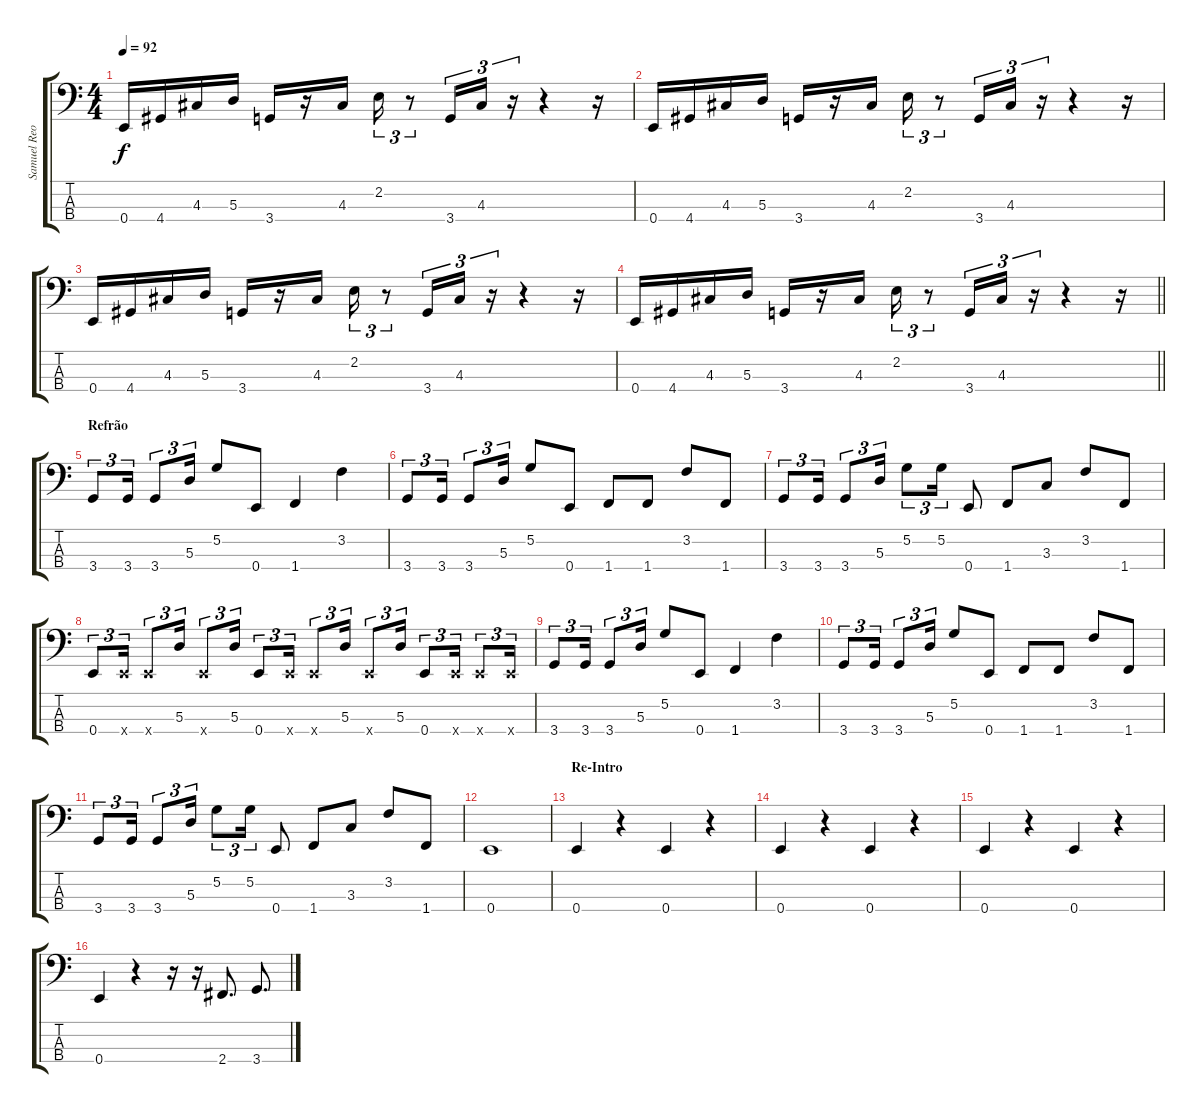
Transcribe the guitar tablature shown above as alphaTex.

\track ("Samuel Reoli" "Samuel Reo") {instrument electricbassfinger}
\staff {score tabs}
\tuning (G2 D2 A1 E1) {hide}
\ts (4 4)
\tempo 92
\clef f4
\ks c
0.4.16{dy f} 4.4.16 4.3.16 5.3.16 3.4.16 r.16 4.3.16 2.2.16{tu (3 2)} r.8{tu (3 2)} 3.4.16{tu (3 2)} 4.3.16{tu (3 2)} r.16{tu (3 2)} r.4 r.16 |
0.4.16 4.4.16 4.3.16 5.3.16 3.4.16 r.16 4.3.16 2.2.16{tu (3 2)} r.8{tu (3 2)} 3.4.16{tu (3 2)} 4.3.16{tu (3 2)} r.16{tu (3 2)} r.4 r.16 |
0.4.16 4.4.16 4.3.16 5.3.16 3.4.16 r.16 4.3.16 2.2.16{tu (3 2)} r.8{tu (3 2)} 3.4.16{tu (3 2)} 4.3.16{tu (3 2)} r.16{tu (3 2)} r.4 r.16 |
\barLineRight lightlight
0.4.16 4.4.16 4.3.16 5.3.16 3.4.16 r.16 4.3.16 2.2.16{tu (3 2)} r.8{tu (3 2)} 3.4.16{tu (3 2)} 4.3.16{tu (3 2)} r.16{tu (3 2)} r.4 r.16 |
\section ("" "Refrão")
3.4.8{tu (3 2) instrument slapbass1} 3.4.16{tu (3 2)} 3.4.8{tu (3 2)} 5.3.16{tu (3 2)} 5.2.8 0.4.8 1.4.4 3.2.4 |
3.4.8{tu (3 2)} 3.4.16{tu (3 2)} 3.4.8{tu (3 2)} 5.3.16{tu (3 2)} 5.2.8 0.4.8 1.4.8 1.4.8 3.2.8 1.4.8 |
3.4.8{tu (3 2)} 3.4.16{tu (3 2)} 3.4.8{tu (3 2)} 5.3.16{tu (3 2)} 5.2.8{tu (3 2)} 5.2.16{tu (3 2)} 0.4.8 1.4.8 3.3.8 3.2.8 1.4.8 |
0.4.8{tu (3 2)} 0.4{x}.16{tu (3 2)} 0.4{x}.8{tu (3 2)} 5.3.16{tu (3 2)} 0.4{x}.8{tu (3 2)} 5.3.16{tu (3 2)} 0.4.8{tu (3 2)} 0.4{x}.16{tu (3 2)} 0.4{x}.8{tu (3 2)} 5.3.16{tu (3 2)} 0.4{x}.8{tu (3 2)} 5.3.16{tu (3 2)} 0.4.8{tu (3 2)} 0.4{x}.16{tu (3 2)} 0.4{x}.8{tu (3 2)} 0.4{x}.16{tu (3 2)} |
3.4.8{tu (3 2) instrument slapbass1} 3.4.16{tu (3 2)} 3.4.8{tu (3 2)} 5.3.16{tu (3 2)} 5.2.8 0.4.8 1.4.4 3.2.4 |
3.4.8{tu (3 2)} 3.4.16{tu (3 2)} 3.4.8{tu (3 2)} 5.3.16{tu (3 2)} 5.2.8 0.4.8 1.4.8 1.4.8 3.2.8 1.4.8 |
3.4.8{tu (3 2)} 3.4.16{tu (3 2)} 3.4.8{tu (3 2)} 5.3.16{tu (3 2)} 5.2.8{tu (3 2)} 5.2.16{tu (3 2)} 0.4.8 1.4.8 3.3.8 3.2.8 1.4.8 |
0.4.1 |
\section ("" "Re-Intro")
0.4.4{instrument electricbassfinger} r.4 0.4.4 r.4 |
0.4.4 r.4 0.4.4 r.4 |
0.4.4 r.4 0.4.4 r.4 |
0.4.4 r.4 r.16 r.16 2.4.8{d} 3.4.8{d}
